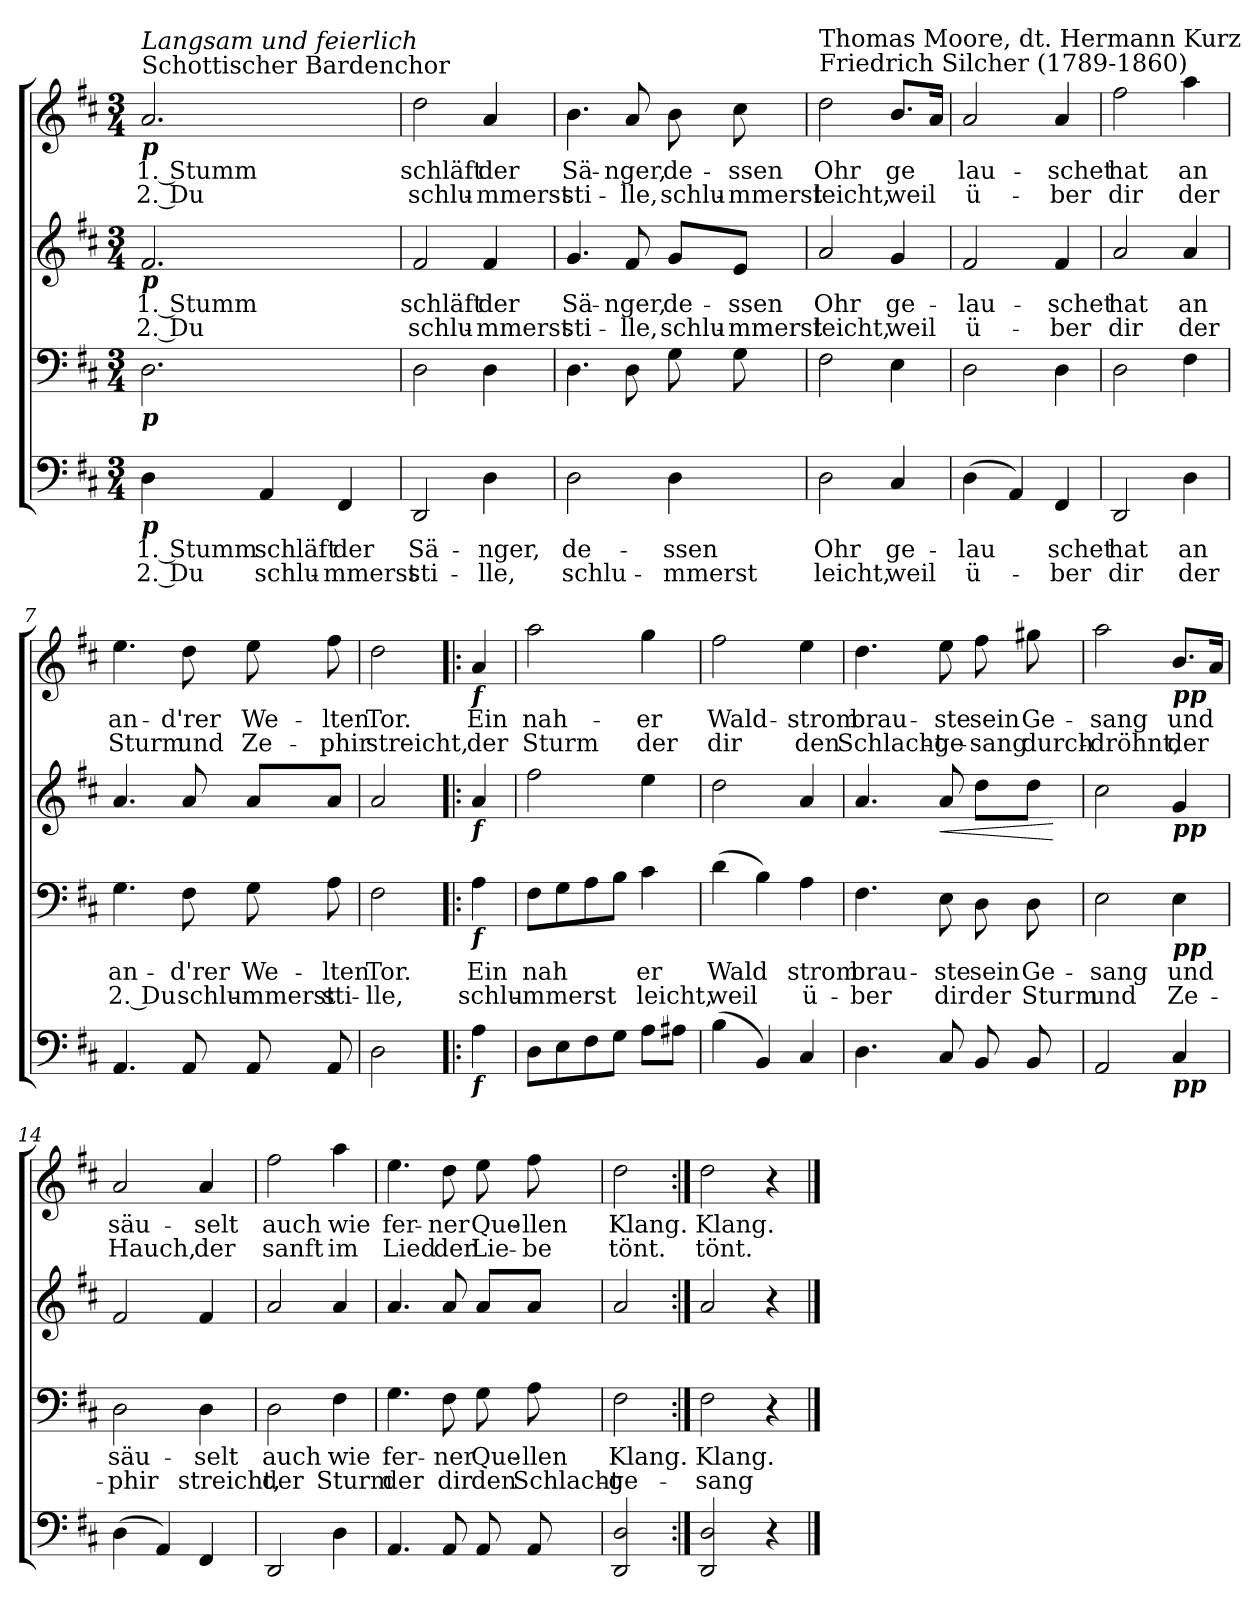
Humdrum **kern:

**kern	**text	**text	**kern	**text	**text	**kern	**text	**text	**dynam	**kern	**text	**text
*part4	*part4	*part4	*part3	*part3	*part3	*part2	*part2	*part2	*part2	*part1	*part1	*part1
*staff4	*staff4	*staff4	*staff3	*staff3	*staff3	*staff2	*staff2	*staff2	*staff2	*staff1	*staff1	*staff1
*clefF4	*	*	*clefF4	*	*	*clefG2	*	*	*	*clefG2	*	*
*k[f#c#]	*	*	*k[f#c#]	*	*	*k[f#c#]	*	*	*	*k[f#c#]	*	*
*D:	*	*	*D:	*	*	*D:	*	*	*	*D:	*	*
*M3/4	*	*	*M3/4	*	*	*M3/4	*	*	*	*M3/4	*	*
=1	=1	=1	=1	=1	=1	=1	=1	=1	=1	=1	=1	=1
!	!	!	!	!	!	!	!	!	!	!LO:TX:a:t=Schottischer Bardenchor	!	!
!	!	!	!	!	!	!	!	!	!	!LO:TX:a:i:t=Langsam und feierlich	!	!
!	!	!	!	!	!	!	!	!	!	!LO:TX:b:Bi:t=p	!	!
!	!	!	!	!	!	!LO:TX:b:Bi:t=p	!	!	!	!	!	!
!	!	!	!LO:TX:b:Bi:t=p	!	!	!	!	!	!	!	!	!
!LO:TX:b:Bi:t=p	!	!	!	!	!	!	!	!	!	!	!	!
!	!LO:LY:a	!LO:LY:a	!	!	!	!	!LO:LY:b	!LO:LY:b	!	!	!LO:LY:b	!LO:LY:b
4D\	1. Stumm	2. Du	2.D\	.	.	2.f#/	1. Stumm	2. Du	.	2.a/	1. Stumm	2. Du
!	!LO:LY:a	!LO:LY:a	!	!	!	!	!	!	!	!	!	!
4AA/	schläft	schlu-	.	.	.	.	.	.	.	.	.	.
!	!LO:LY:a	!LO:LY:a	!	!	!	!	!	!	!	!	!	!
4FF#/	der	-mmerst	.	.	.	.	.	.	.	.	.	.
=2	=2	=2	=2	=2	=2	=2	=2	=2	=2	=2	=2	=2
!	!LO:LY:a	!LO:LY:a	!	!	!	!	!LO:LY:b	!LO:LY:b	!	!	!LO:LY:b	!LO:LY:b
2DD/	Sä-	sti-	2D\	.	.	2f#/	schläft	schlu-	.	2dd\	schläft	schlu-
!	!LO:LY:a	!LO:LY:a	!	!	!	!	!LO:LY:b	!LO:LY:b	!	!	!LO:LY:b	!LO:LY:b
4D\	-nger,	-lle,	4D\	.	.	4f#/	der	-mmerst	.	4a/	der	-mmerst
=3	=3	=3	=3	=3	=3	=3	=3	=3	=3	=3	=3	=3
!	!LO:LY:a	!LO:LY:a	!	!	!	!	!LO:LY:b	!LO:LY:b	!	!	!LO:LY:b	!LO:LY:b
2D\	de-	schlu-	4.D\	.	.	4.g/	Sä-	sti-	.	4.b\	Sä-	sti-
!	!	!	!	!	!	!	!LO:LY:b	!LO:LY:b	!	!	!LO:LY:b	!LO:LY:b
.	.	.	8D\	.	.	8f#/	-nger,	-lle,	.	8a/	-nger,	-lle,
!	!LO:LY:a	!LO:LY:a	!	!	!	!	!LO:LY:b	!LO:LY:b	!	!	!LO:LY:b	!LO:LY:b
4D\	-ssen	-mmerst	8G\	.	.	8g/L	de-	schlu-	.	8b\	de-	schlu-
!	!	!	!	!	!	!	!LO:LY:b	!LO:LY:b	!	!	!LO:LY:b	!LO:LY:b
.	.	.	8G\	.	.	8e/J	-ssen	-mmerst	.	8cc#\	-ssen	-mmerst
=4	=4	=4	=4	=4	=4	=4	=4	=4	=4	=4	=4	=4
!	!	!	!	!	!	!	!	!	!	!LO:TX:a:t=Friedrich Silcher (1789-1860)	!	!
!	!	!	!	!	!	!	!	!	!	!LO:TX:a:t=Thomas Moore, dt. Hermann Kurz	!	!
!	!LO:LY:a	!LO:LY:a	!	!	!	!	!LO:LY:b	!LO:LY:b	!	!	!LO:LY:b	!LO:LY:b
2D\	Ohr	leicht,	2F#\	.	.	2a/	Ohr	leicht,	.	2dd\	Ohr	leicht,
!	!LO:LY:a	!LO:LY:a	!	!	!	!	!LO:LY:b	!LO:LY:b	!	!	!LO:LY:b	!LO:LY:b
4C#/	ge-	weil	4E\	.	.	4g/	ge-	weil	.	8.b/L	ge	weil
.	.	.	.	.	.	.	.	.	.	16a/Jk	.	.
=5	=5	=5	=5	=5	=5	=5	=5	=5	=5	=5	=5	=5
!	!LO:LY:a	!LO:LY:a	!	!	!	!	!LO:LY:b	!LO:LY:b	!	!	!LO:LY:b	!LO:LY:b
(<4D\	-lau	ü-	2D\	.	.	2f#/	-lau-	ü-	.	2a/	lau-	ü-
4AA/)	.	.	.	.	.	.	.	.	.	.	.	.
!	!LO:LY:a	!LO:LY:a	!	!	!	!	!LO:LY:b	!LO:LY:b	!	!	!LO:LY:b	!LO:LY:b
4FF#/	schet	-ber	4D\	.	.	4f#/	-schet	-ber	.	4a/	-schet	-ber
=6	=6	=6	=6	=6	=6	=6	=6	=6	=6	=6	=6	=6
!	!LO:LY:a	!LO:LY:a	!	!	!	!	!LO:LY:b	!LO:LY:b	!	!	!LO:LY:b	!LO:LY:b
2DD/	hat	dir	2D\	.	.	2a/	hat	dir	.	2ff#\	hat	dir
!	!LO:LY:a	!LO:LY:a	!	!	!	!	!LO:LY:b	!LO:LY:b	!	!	!LO:LY:b	!LO:LY:b
4D\	an	der	4F#\	.	.	4a/	an	der	.	4aa\	an	der
!!LO:LB:g=z
=7	=7	=7	=7	=7	=7	=7	=7	=7	=7	=7	=7	=7
!	!	!	!	!LO:LY:b	!LO:LY:b	!	!	!	!	!	!LO:LY:b	!LO:LY:b
4.AA/	.	.	4.G\	an-	2. Du	4.a/	.	.	.	4.ee\	an-	Sturm
!	!	!	!	!LO:LY:b	!LO:LY:b	!	!	!	!	!	!LO:LY:b	!LO:LY:b
8AA/	.	.	8F#\	-d'rer	schlu-	8a/	.	.	.	8dd\	-d'rer	und
!	!	!	!	!LO:LY:b	!LO:LY:b	!	!	!	!	!	!LO:LY:b	!LO:LY:b
8AA/	.	.	8G\	We-	-mmerst	8a/L	.	.	.	8ee\	We-	Ze-
!	!	!	!	!LO:LY:b	!LO:LY:b	!	!	!	!	!	!LO:LY:b	!LO:LY:b
8AA/	.	.	8A\	-lten	sti-	8a/J	.	.	.	8ff#\	-lten	-phir
=8	=8	=8	=8	=8	=8	=8	=8	=8	=8	=8	=8	=8
!	!	!	!	!LO:LY:b	!LO:LY:b	!	!	!	!	!	!LO:LY:b	!LO:LY:b
2D\	.	.	2F#\	Tor.	-lle,	2a/	.	.	.	2dd\	Tor.	streicht,
=9!|:	=9!|:	=9!|:	=9!|:	=9!|:	=9!|:	=9!|:	=9!|:	=9!|:	=9!|:	=9!|:	=9!|:	=9!|:
!	!	!	!	!	!	!	!	!	!	!LO:TX:b:Bi:t=f	!	!
!	!	!	!	!	!	!LO:TX:b:Bi:t=f	!	!	!	!	!	!
!	!	!	!LO:TX:b:Bi:t=f	!	!	!	!	!	!	!	!	!
!LO:TX:b:Bi:t=f	!	!	!	!	!	!	!	!	!	!	!	!
!	!	!	!	!LO:LY:b	!LO:LY:b	!	!	!	!	!	!LO:LY:b	!LO:LY:b
4A\	.	.	4A\	Ein	schlu-	4a/	.	.	.	4a/	Ein	der
=10	=10	=10	=10	=10	=10	=10	=10	=10	=10	=10	=10	=10
!	!	!	!	!LO:LY:b	!LO:LY:b	!	!	!	!	!	!LO:LY:b	!LO:LY:b
8D\L	.	.	8F#\L	nah	-mmerst	2ff#\	.	.	.	2aa\	nah-	Sturm
8E\	.	.	8G\	.	.	.	.	.	.	.	.	.
8F#\	.	.	8A\	.	.	.	.	.	.	.	.	.
8G\J	.	.	8B\J	.	.	.	.	.	.	.	.	.
!	!	!	!	!LO:LY:b	!LO:LY:b	!	!	!	!	!	!LO:LY:b	!LO:LY:b
8A\L	.	.	4c#\	er	leicht,	4ee\	.	.	.	4gg\	-er	der
8A#X\J	.	.	.	.	.	.	.	.	.	.	.	.
=11	=11	=11	=11	=11	=11	=11	=11	=11	=11	=11	=11	=11
!	!	!	!	!LO:LY:b	!LO:LY:b	!	!	!	!	!	!LO:LY:b	!LO:LY:b
(<4B\	.	.	(>4d\	Wald	weil	2dd\	.	.	.	2ff#\	Wald-	dir
4BB/)	.	.	4B\)	.	.	.	.	.	.	.	.	.
!	!	!	!	!LO:LY:b	!LO:LY:b	!	!	!	!	!	!LO:LY:b	!LO:LY:b
4C#/	.	.	4A\	strom	ü-	4a/	.	.	.	4ee\	-strom	den
=12	=12	=12	=12	=12	=12	=12	=12	=12	=12	=12	=12	=12
!	!	!	!	!LO:LY:b	!LO:LY:b	!	!	!	!	!	!LO:LY:b	!LO:LY:b
4.D\	.	.	4.F#\	brau-	-ber	4.a/	.	.	.	4.dd\	brau-	Schlacht-
!	!	!	!	!LO:LY:b	!LO:LY:b	!	!	!	!LO:HP:b	!	!LO:LY:b	!LO:LY:b
8C#/	.	.	8E\	-ste	dir	8a/	.	.	<	8ee\	-ste	-ge-
!	!	!	!	!LO:LY:b	!LO:LY:b	!	!	!	!	!	!LO:LY:b	!LO:LY:b
8BB/	.	.	8D\	sein	der	8dd\L	.	.	.	8ff#\	sein	-sang
!	!	!	!	!LO:LY:b	!LO:LY:b	!	!	!	!	!	!LO:LY:b	!LO:LY:b
8BB/	.	.	8D\	Ge-	Sturm	8dd\J	.	.	.	8gg#X\	Ge-	durch-
.	.	.	.	.	.	.	.	.	[	.	.	.
!!LO:LB:g=z
=13	=13	=13	=13	=13	=13	=13	=13	=13	=13	=13	=13	=13
!	!	!	!	!LO:LY:b	!LO:LY:b	!	!	!	!	!	!LO:LY:b	!LO:LY:b
2AA/	.	.	2E\	-sang	und	2cc#\	.	.	.	2aa\	-sang	-dröhnt,
!	!	!	!	!	!	!	!	!	!	!LO:TX:b:Bi:t=pp	!	!
!	!	!	!	!	!	!LO:TX:b:Bi:t=pp	!	!	!	!	!	!
!	!	!	!LO:TX:b:Bi:t=pp	!	!	!	!	!	!	!	!	!
!LO:TX:b:Bi:t=pp	!	!	!	!	!	!	!	!	!	!	!	!
!	!	!	!	!LO:LY:b	!LO:LY:b	!	!	!	!	!	!LO:LY:b	!LO:LY:b
4C#/	.	.	4E\	und	Ze-	4g/	.	.	.	8.b/L	und	der
.	.	.	.	.	.	.	.	.	.	16a/Jk	.	.
=14	=14	=14	=14	=14	=14	=14	=14	=14	=14	=14	=14	=14
!	!	!	!	!LO:LY:b	!LO:LY:b	!	!	!	!	!	!LO:LY:b	!LO:LY:b
(<4D\	.	.	2D\	säu-	-phir	2f#/	.	.	.	2a/	säu-	Hauch,
4AA/)	.	.	.	.	.	.	.	.	.	.	.	.
!	!	!	!	!LO:LY:b	!LO:LY:b	!	!	!	!	!	!LO:LY:b	!LO:LY:b
4FF#/	.	.	4D\	-selt	streicht,	4f#/	.	.	.	4a/	-selt	der
=15	=15	=15	=15	=15	=15	=15	=15	=15	=15	=15	=15	=15
!	!	!	!	!LO:LY:b	!LO:LY:b	!	!	!	!	!	!LO:LY:b	!LO:LY:b
2DD/	.	.	2D\	auch	der	2a/	.	.	.	2ff#\	auch	sanft
!	!	!	!	!LO:LY:b	!LO:LY:b	!	!	!	!	!	!LO:LY:b	!LO:LY:b
4D\	.	.	4F#\	wie	Sturm	4a/	.	.	.	4aa\	wie	im
=16	=16	=16	=16	=16	=16	=16	=16	=16	=16	=16	=16	=16
!	!	!	!	!LO:LY:b	!LO:LY:b	!	!	!	!	!	!LO:LY:b	!LO:LY:b
4.AA/	.	.	4.G\	fer-	der	4.a/	.	.	.	4.ee\	fer-	Lied
!	!	!	!	!LO:LY:b	!LO:LY:b	!	!	!	!	!	!LO:LY:b	!LO:LY:b
8AA/	.	.	8F#\	-ner	dir	8a/	.	.	.	8dd\	-ner	der
!	!	!	!	!LO:LY:b	!LO:LY:b	!	!	!	!	!	!LO:LY:b	!LO:LY:b
8AA/	.	.	8G\	Que-	den	8a/L	.	.	.	8ee\	Que-	Lie-
!	!	!	!	!LO:LY:b	!LO:LY:b	!	!	!	!	!	!LO:LY:b	!LO:LY:b
8AA/	.	.	8A\	-llen	Schlacht-	8a/J	.	.	.	8ff#\	-llen	-be
=17	=17	=17	=17	=17	=17	=17	=17	=17	=17	=17	=17	=17
!	!	!	!	!LO:LY:b	!LO:LY:b	!	!	!	!	!	!LO:LY:b	!LO:LY:b
2DD/ 2D/	.	.	2F#\	Klang.	-ge-	2a/	.	.	.	2dd\	Klang.	tönt.
=18:|!	=18:|!	=18:|!	=18:|!	=18:|!	=18:|!	=18:|!	=18:|!	=18:|!	=18:|!	=18:|!	=18:|!	=18:|!
!	!	!	!	!LO:LY:b	!LO:LY:b	!	!	!	!	!	!LO:LY:b	!LO:LY:b
2DD/ 2D/	.	.	2F#\	Klang.	-sang	2a/	.	.	.	2dd\	Klang.	tönt.
4r	.	.	4r	.	.	4r	.	.	.	4r	.	.
==	==	==	==	==	==	==	==	==	==	==	==	==
*-	*-	*-	*-	*-	*-	*-	*-	*-	*-	*-	*-	*-
